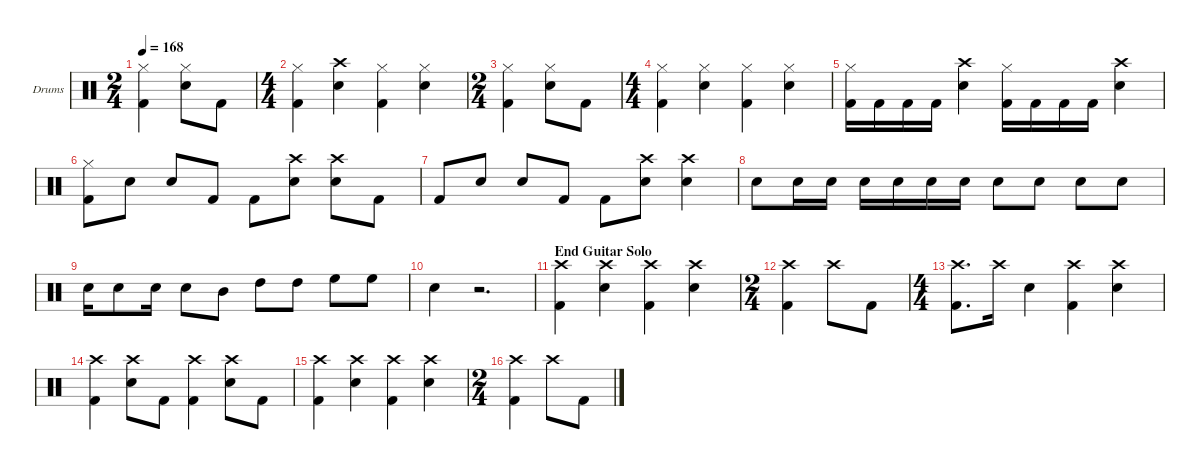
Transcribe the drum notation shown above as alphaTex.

\hideDynamics
\bracketExtendMode nobrackets
\firstSystemTrackNameOrientation horizontal
\otherSystemsTrackNameOrientation horizontal
\track ("Drumkit" "Drums") {instrument percussion}
\staff {score}
\articulation defaults
\ts (2 4)
\tempo 168
\clef neutral
\ks c
("Hi-Hat (closed)" "Kick (hit) 2").4{dy fff} ("Snare (hit) 2" "Hi-Hat (closed)").8 "Kick (hit) 2".8 |
\ts (4 4)
("Kick (hit) 2" "Hi-Hat (closed)").4 ("Crash high (hit)" "Snare (hit) 2").4 ("Kick (hit) 2" "Hi-Hat (closed)").4 ("Snare (hit) 2" "Hi-Hat (closed)").4 |
\ts (2 4)
("Hi-Hat (closed)" "Kick (hit) 2").4 ("Snare (hit) 2" "Hi-Hat (closed)").8 "Kick (hit) 2".8 |
\ts (4 4)
("Kick (hit) 2" "Hi-Hat (closed)").4 ("Snare (hit) 2" "Hi-Hat (closed)").4 ("Kick (hit) 2" "Hi-Hat (closed)").4 ("Snare (hit) 2" "Hi-Hat (closed)").4 |
("Hi-Hat (closed)" "Kick (hit) 2").16 "Kick (hit) 2".16 "Kick (hit) 2".16 "Kick (hit) 2".16 ("Crash high (hit)" "Snare (hit) 2").4 ("Hi-Hat (closed)" "Kick (hit) 2").16 "Kick (hit) 2".16 "Kick (hit) 2".16 "Kick (hit) 2".16 ("Crash high (hit)" "Snare (hit) 2").4 |
("Kick (hit) 2" "Hi-Hat (closed)").8 "Snare (hit) 2".8{dy f} "Snare (hit) 2".8 "Kick (hit) 2".8{dy fff} "Kick (hit) 2".8 ("Snare (hit) 2" "Crash high (hit)").8 ("Snare (hit) 2" "Crash high (hit)").8 "Kick (hit) 2".8 |
"Kick (hit) 2".8 "Snare (hit) 2".8{dy f} "Snare (hit) 2".8 "Kick (hit) 2".8{dy fff} "Kick (hit) 2".8 ("Crash high (hit)" "Snare (hit) 2").8 ("Snare (hit) 2" "Crash high (hit)").4 |
"Snare (hit) 2".8{dy f} "Snare (hit) 2".16{dy fff} "Snare (hit) 2".16 "Snare (hit) 2".16 "Snare (hit) 2".16 "Snare (hit) 2".16 "Snare (hit) 2".16 "Snare (hit) 2".8 "Snare (hit) 2".8 "Snare (hit) 2".8 "Snare (hit) 2".8 |
"Snare (hit) 2".16 "Snare (hit) 2".8 "Snare (hit) 2".16 "Snare (hit) 2".8 "Mid Tom (hit)".8 "High Tom (hit)".8 "High Tom (hit)".8 "High Floor Tom (hit)".8 "High Floor Tom (hit)".8 |
"Snare (hit) 2".4 r.2{d} |
\section ("" "End Guitar Solo")
("Kick (hit) 2" "Crash high (hit)").4 ("Snare (hit) 2" "Crash high (hit)").4 ("Kick (hit) 2" "Crash high (hit)").4 ("Snare (hit) 2" "Crash high (hit)").4 |
\ts (2 4)
("Kick (hit) 2" "Crash high (hit)").4 "Crash high (hit)".8 "Kick (hit) 2".8 |
\ts (4 4)
("Kick (hit) 2" "Crash high (hit)").8{d} "Crash high (hit)".16 "Snare (hit) 2".4 ("Kick (hit) 2" "Crash high (hit)").4 ("Snare (hit) 2" "Crash high (hit)").4 |
("Kick (hit) 2" "Crash high (hit)").4 ("Snare (hit) 2" "Crash high (hit)").8 "Kick (hit) 2".8 ("Kick (hit) 2" "Crash high (hit)").4 ("Snare (hit) 2" "Crash high (hit)").8 "Kick (hit) 2".8 |
("Kick (hit) 2" "Crash high (hit)").4 ("Snare (hit) 2" "Crash high (hit)").4 ("Kick (hit) 2" "Crash high (hit)").4 ("Snare (hit) 2" "Crash high (hit)").4 |
\ts (2 4)
("Kick (hit) 2" "Crash high (hit)").4 "Crash high (hit)".8 "Kick (hit) 2".8
